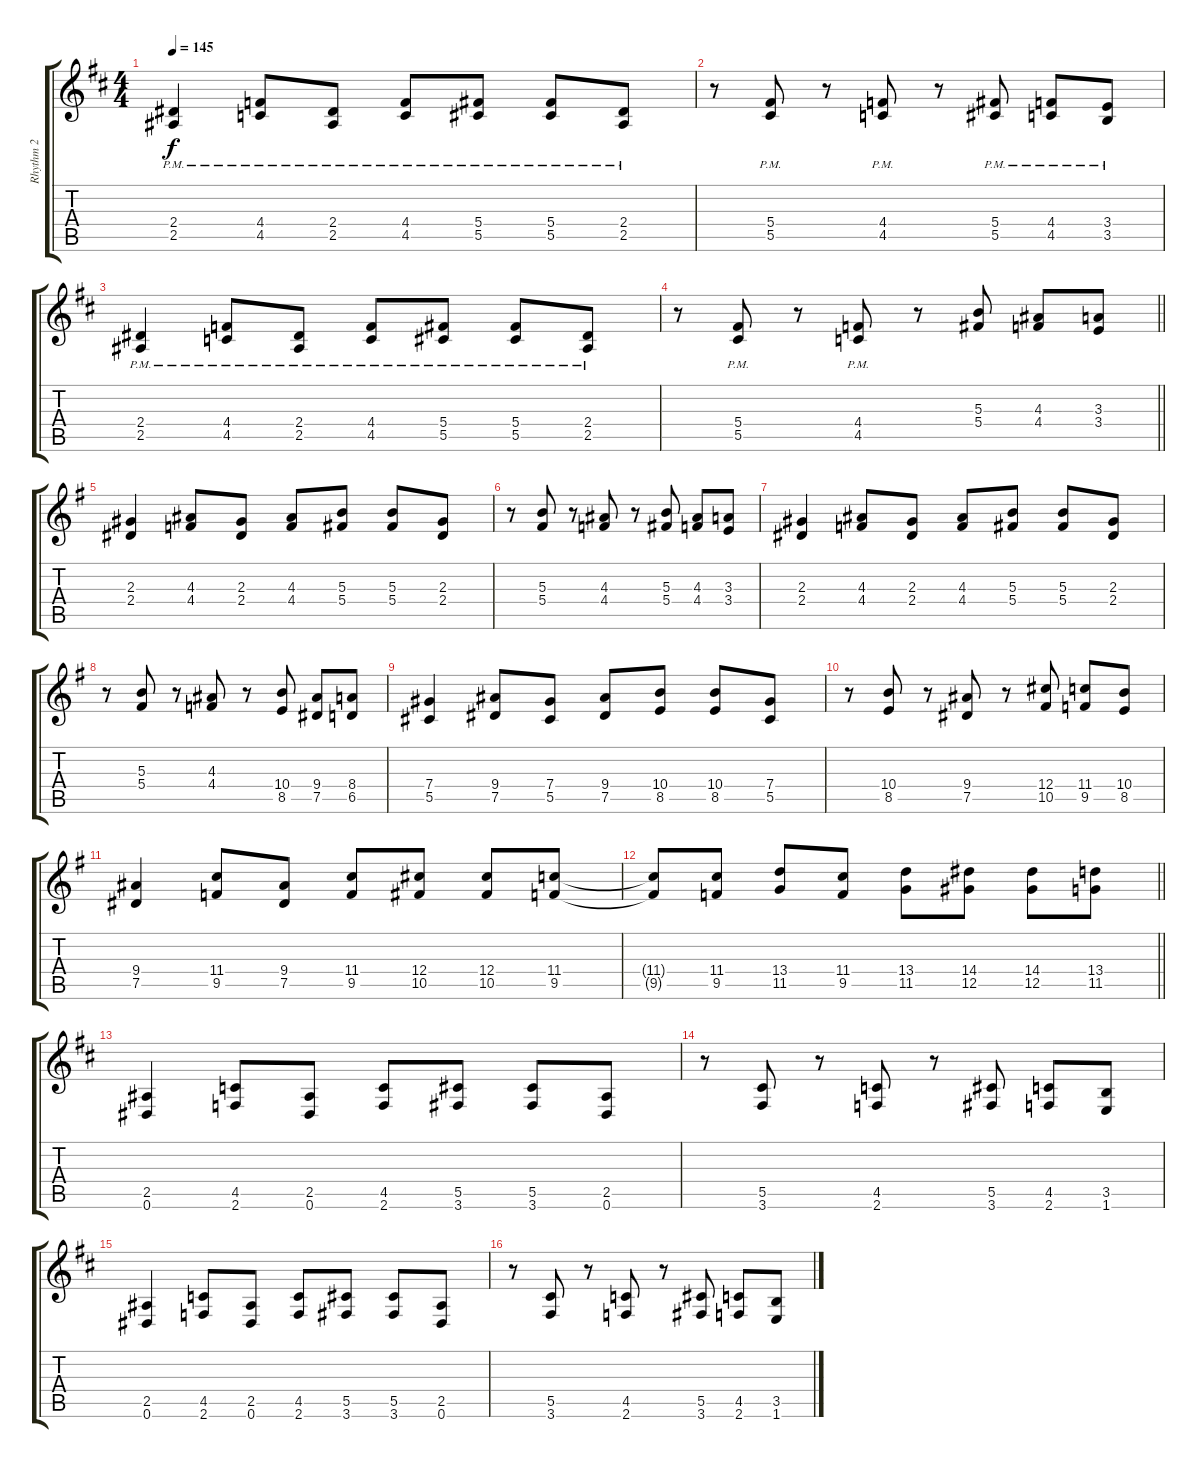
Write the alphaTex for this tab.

\track ("Rhythm 2" "Rhythm 2") {instrument distortionguitar}
\staff {score tabs}
\tuning (Eb4 Bb3 Gb3 Db3 Ab2 Eb2) {hide}
\ts (4 4)
\tempo 145
\clef g2
\ks d
(2.4{pm} 2.5{pm}).4{dy f} (4.4{pm} 4.5{pm}).8 (2.4{pm} 2.5{pm}).8 (4.4{pm} 4.5{pm}).8 (5.4{pm} 5.5{pm}).8 (5.4{pm} 5.5{pm}).8 (2.4{pm} 2.5{pm}).8 |
r.8 (5.4{pm} 5.5{pm}).8 r.8 (4.4{pm} 4.5{pm}).8 r.8 (5.4{pm} 5.5{pm}).8 (4.4{pm} 4.5{pm}).8 (3.4{pm} 3.5{pm}).8 |
(2.4{pm} 2.5{pm}).4 (4.4{pm} 4.5{pm}).8 (2.4{pm} 2.5{pm}).8 (4.4{pm} 4.5{pm}).8 (5.4{pm} 5.5{pm}).8 (5.4{pm} 5.5{pm}).8 (2.4{pm} 2.5{pm}).8 |
\barLineRight lightlight
r.8 (5.4{pm} 5.5{pm}).8 r.8 (4.4{pm} 4.5{pm}).8 r.8 (5.3 5.4).8 (4.3 4.4).8 (3.3 3.4).8 |
\ks g
(2.3 2.4).4 (4.3 4.4).8 (2.3 2.4).8 (4.3 4.4).8 (5.3 5.4).8 (5.3 5.4).8 (2.3 2.4).8 |
r.8 (5.3 5.4).8 r.8 (4.3 4.4).8 r.8 (5.3 5.4).8 (4.3 4.4).8 (3.3 3.4).8 |
(2.3 2.4).4 (4.3 4.4).8 (2.3 2.4).8 (4.3 4.4).8 (5.3 5.4).8 (5.3 5.4).8 (2.3 2.4).8 |
r.8 (5.3 5.4).8 r.8 (4.3 4.4).8 r.8 (10.4 8.5).8 (9.4 7.5).8 (8.4 6.5).8 |
(7.4 5.5).4 (9.4 7.5).8 (7.4 5.5).8 (9.4 7.5).8 (10.4 8.5).8 (10.4 8.5).8 (7.4 5.5).8 |
r.8 (10.4 8.5).8 r.8 (9.4 7.5).8 r.8 (12.4 10.5).8 (11.4 9.5).8 (10.4 8.5).8 |
(9.4 7.5).4 (11.4 9.5).8 (9.4 7.5).8 (11.4 9.5).8 (12.4 10.5).8 (12.4 10.5).8 (11.4 9.5).8 |
\barLineRight lightlight
(11.4{t} 9.5{t}).8 (11.4 9.5).8 (13.4 11.5).8 (11.4 9.5).8 (13.4 11.5).8 (14.4 12.5).8 (14.4 12.5).8 (13.4 11.5).8 |
\ks d
(2.5 0.6).4 (4.5 2.6).8 (2.5 0.6).8 (4.5 2.6).8 (5.5 3.6).8 (5.5 3.6).8 (2.5 0.6).8 |
r.8 (5.5 3.6).8 r.8 (4.5 2.6).8 r.8 (5.5 3.6).8 (4.5 2.6).8 (3.5 1.6).8 |
(2.5 0.6).4 (4.5 2.6).8 (2.5 0.6).8 (4.5 2.6).8 (5.5 3.6).8 (5.5 3.6).8 (2.5 0.6).8 |
r.8 (5.5 3.6).8 r.8 (4.5 2.6).8 r.8 (5.5 3.6).8 (4.5 2.6).8 (3.5 1.6).8
